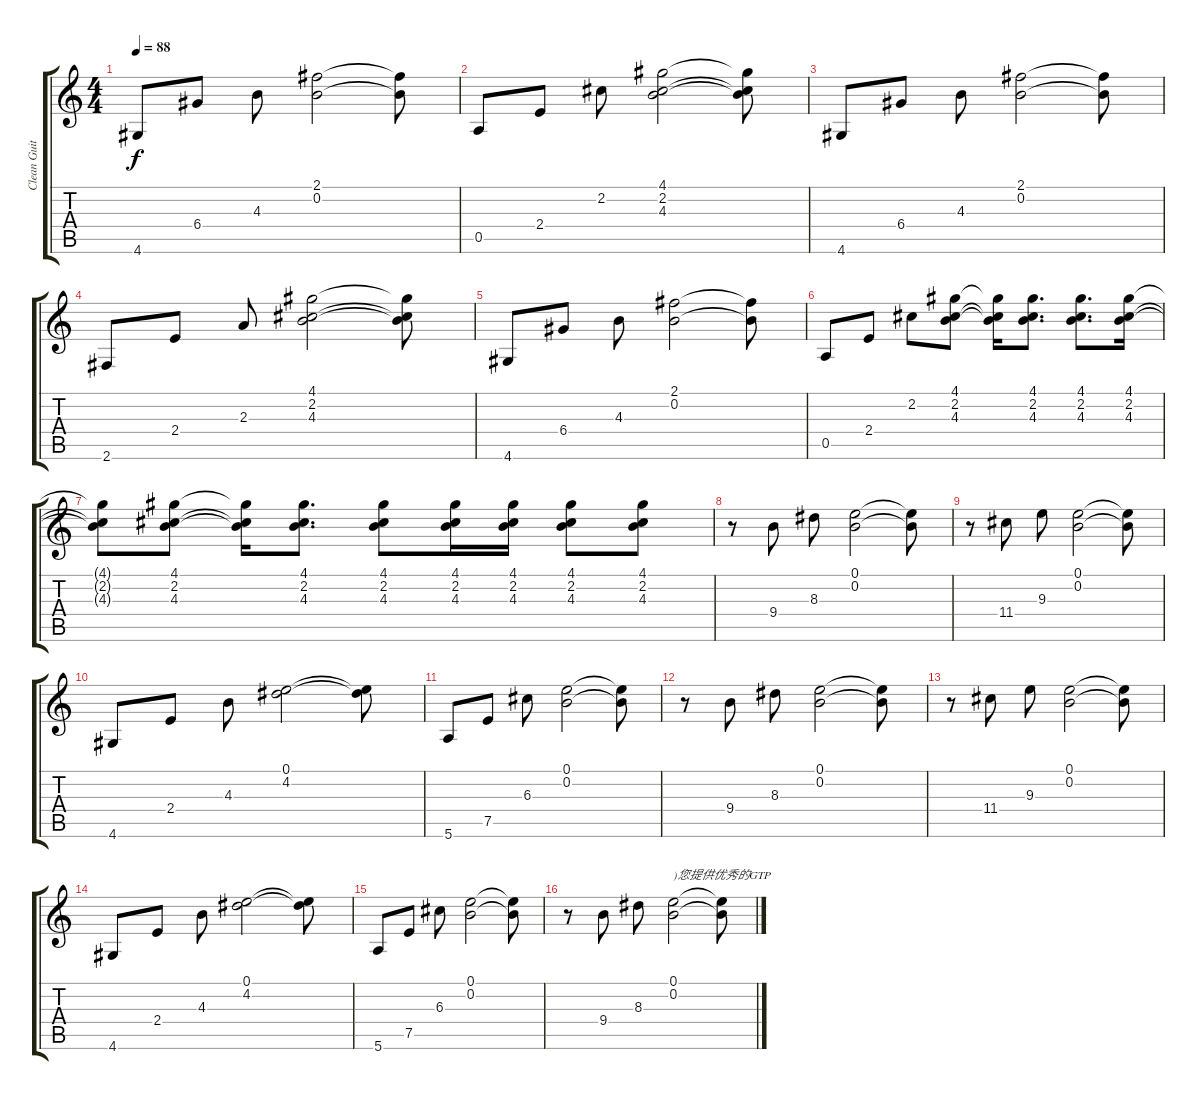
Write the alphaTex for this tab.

\track ("Clean Guitar" "Clean Guit") {instrument acousticguitarnylon}
\staff {score tabs}
\tuning (E4 B3 G3 D3 A2 E2) {hide}
\ts (4 4)
\tempo 88
\clef g2
\ks c
4.6.8{dy f} 6.4.8 4.3.8 (2.1 0.2).2 (2.1{t} 0.2{t}).8 |
0.5.8 2.4.8 2.2.8 (4.1 2.2 4.3).2 (4.1{t} 2.2{t} 4.3{t}).8 |
4.6.8 6.4.8 4.3.8 (2.1 0.2).2 (2.1{t} 0.2{t}).8 |
2.6.8 2.4.8 2.3.8 (4.1 2.2 4.3).2 (4.1{t} 2.2{t} 4.3{t}).8 |
4.6.8 6.4.8 4.3.8 (2.1 0.2).2 (2.1{t} 0.2{t}).8 |
0.5.8 2.4.8 2.2.8 (4.1 2.2 4.3).8 (4.1{t} 2.2{t} 4.3{t}).16 (4.1 2.2 4.3).8{d} (4.1 2.2 4.3).8{d} (4.1 2.2 4.3).16 |
(4.1{t} 2.2{t} 4.3{t}).8 (4.1 2.2 4.3).8 (4.1{t} 2.2{t} 4.3{t}).16 (4.1 2.2 4.3).8{d} (4.1 2.2 4.3).8 (4.1 2.2 4.3).16 (4.1 2.2 4.3).16 (4.1 2.2 4.3).8 (4.1 2.2 4.3).8 |
r.8 9.4.8 8.3.8 (0.1 0.2).2 (0.1{t} 0.2{t}).8 |
r.8 11.4.8 9.3.8 (0.1 0.2).2 (0.1{t} 0.2{t}).8 |
4.6.8 2.4.8 4.3.8 (0.1 4.2).2 (0.1{t} 4.2{t}).8 |
5.6.8 7.5.8 6.3.8 (0.1 0.2).2 (0.1{t} 0.2{t}).8 |
r.8 9.4.8 8.3.8 (0.1 0.2).2 (0.1{t} 0.2{t}).8 |
r.8 11.4.8 9.3.8 (0.1 0.2).2 (0.1{t} 0.2{t}).8 |
4.6.8 2.4.8 4.3.8 (0.1 4.2).2 (0.1{t} 4.2{t}).8 |
5.6.8 7.5.8 6.3.8 (0.1 0.2).2 (0.1{t} 0.2{t}).8 |
r.8 9.4.8 8.3.8 (0.1 0.2).2{txt ")您提供优秀的GTP"} (0.1{t} 0.2{t}).8
